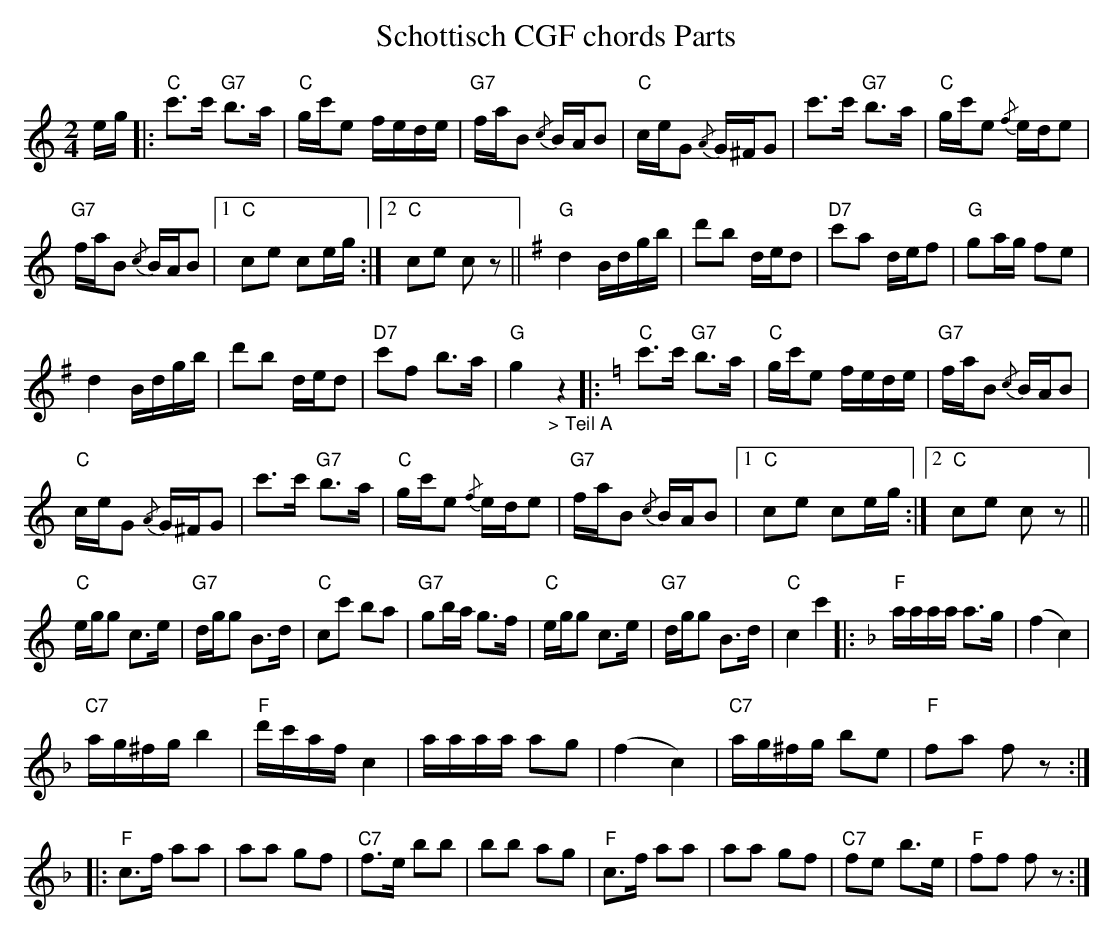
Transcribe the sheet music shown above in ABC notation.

X:1
T: Schottisch CGF chords Parts
M:2/4
L:1/16
K:C %%MIDI gchordon
eg |: "C"c'3c' "G7"b3a | "C"gc'e2 fede | "G7"faB2 {/c}BAB2 | "C"ceG2 {/A}G^FG2 | c'3c' "G7"b3a | "C"gc'e2 {/f}ede2 |
"G7"faB2 {/c}BAB2 |1 "C"c2e2 c2eg :|2 "C"c2e2 c2z2 || [K:G] "G"d4 Bdgb | d'2b2 ded2 | "D7"c'2a2 def2 | "G"g2ag f2e2 |
d4 Bdgb | d'2b2 ded2 | "D7"c'2f2 b3a | "G"g4 "_> Teil A"z4 |:[K:C] "C"c'3c' "G7"b3a | "C"gc'e2 fede | "G7"faB2 {/c}BAB2 |
"C"ceG2 {/A}G^FG2 | c'3c' "G7"b3a | "C"gc'e2 {/f}ede2 | "G7"faB2 {/c}BAB2 |1 "C"c2e2 c2eg :|2 "C"c2e2 c2z2 ||
[K:C] "C"egg2 c3e | "G7"dgg2 B3d | "C"c2c'2 b2a2 | "G7"g2ba g3f | "C"egg2 c3e | "G7"dgg2 B3d | "C"c4c'4 |: [K:F] "F"aaaa a3g | (f4c4) |
"C7"ag^fg b4 | "F"d'c'af c4 | aaaa a2g2 | (f4c4) | "C7"ag^fg b2e2 | "F"f2a2 f2z2 ::
[L:1/8] "F"c>f aa | aa gf | "C7"f>e bb | bb ag | "F"c>f aa | aa gf | "C7"fe b>e | "F"ff fz :|
